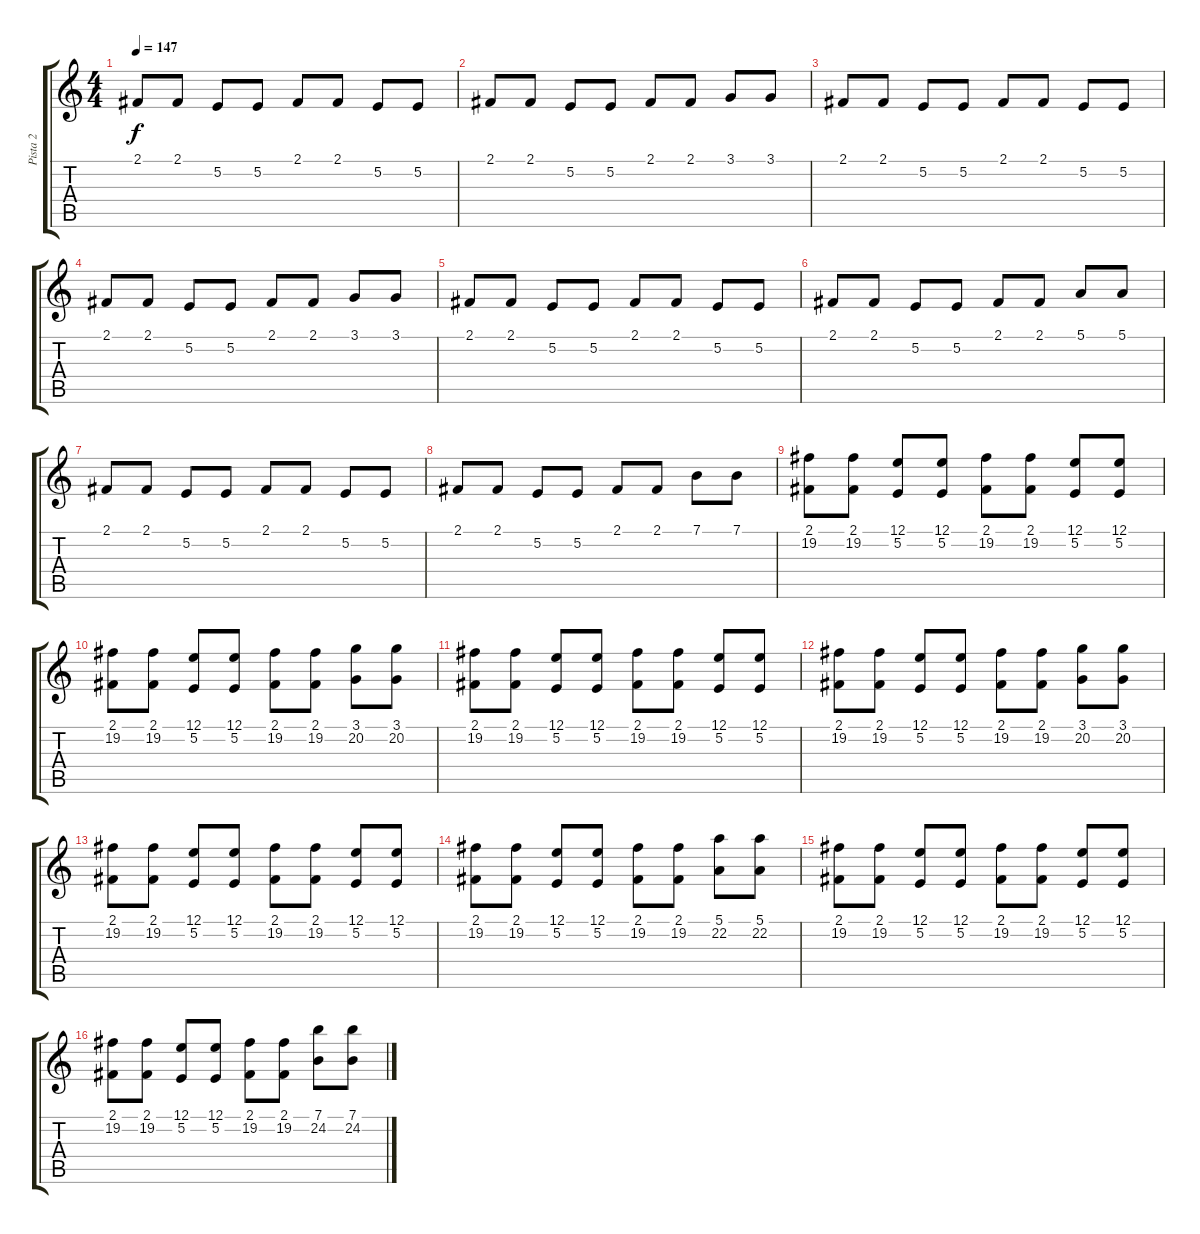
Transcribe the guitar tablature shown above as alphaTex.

\track ("Pista 2" "Pista 2") {instrument acousticgrandpiano}
\staff {score tabs}
\tuning (E4 B3 G3 D3 A2 E2) {hide}
\ts (4 4)
\tempo 147
\clef g2
\ks c
2.1.8{dy f volume 8} 2.1.8 5.2.8 5.2.8 2.1.8 2.1.8 5.2.8 5.2.8 |
2.1.8 2.1.8 5.2.8 5.2.8 2.1.8 2.1.8 3.1.8 3.1.8 |
2.1.8 2.1.8 5.2.8 5.2.8 2.1.8 2.1.8 5.2.8 5.2.8 |
2.1.8 2.1.8 5.2.8 5.2.8 2.1.8 2.1.8 3.1.8 3.1.8 |
2.1.8 2.1.8 5.2.8 5.2.8 2.1.8 2.1.8 5.2.8 5.2.8 |
2.1.8 2.1.8 5.2.8 5.2.8 2.1.8 2.1.8 5.1.8 5.1.8 |
2.1.8 2.1.8 5.2.8 5.2.8 2.1.8 2.1.8 5.2.8 5.2.8 |
2.1.8 2.1.8 5.2.8 5.2.8 2.1.8 2.1.8 7.1.8 7.1.8 |
(2.1 19.2).8{volume 8} (2.1 19.2).8 (12.1 5.2).8 (12.1 5.2).8 (2.1 19.2).8 (2.1 19.2).8 (12.1 5.2).8 (12.1 5.2).8 |
(2.1 19.2).8 (2.1 19.2).8 (12.1 5.2).8 (12.1 5.2).8 (2.1 19.2).8 (2.1 19.2).8 (3.1 20.2).8 (3.1 20.2).8 |
(2.1 19.2).8 (2.1 19.2).8 (12.1 5.2).8 (12.1 5.2).8 (2.1 19.2).8 (2.1 19.2).8 (12.1 5.2).8 (12.1 5.2).8 |
(2.1 19.2).8 (2.1 19.2).8 (12.1 5.2).8 (12.1 5.2).8 (2.1 19.2).8 (2.1 19.2).8 (3.1 20.2).8 (3.1 20.2).8 |
(2.1 19.2).8 (2.1 19.2).8 (12.1 5.2).8 (12.1 5.2).8 (2.1 19.2).8 (2.1 19.2).8 (12.1 5.2).8 (12.1 5.2).8 |
(2.1 19.2).8 (2.1 19.2).8 (12.1 5.2).8 (12.1 5.2).8 (2.1 19.2).8 (2.1 19.2).8 (5.1 22.2).8 (5.1 22.2).8 |
(2.1 19.2).8 (2.1 19.2).8 (12.1 5.2).8 (12.1 5.2).8 (2.1 19.2).8 (2.1 19.2).8 (12.1 5.2).8 (12.1 5.2).8 |
(2.1 19.2).8 (2.1 19.2).8 (12.1 5.2).8 (12.1 5.2).8 (2.1 19.2).8 (2.1 19.2).8 (7.1 24.2).8 (7.1 24.2).8
